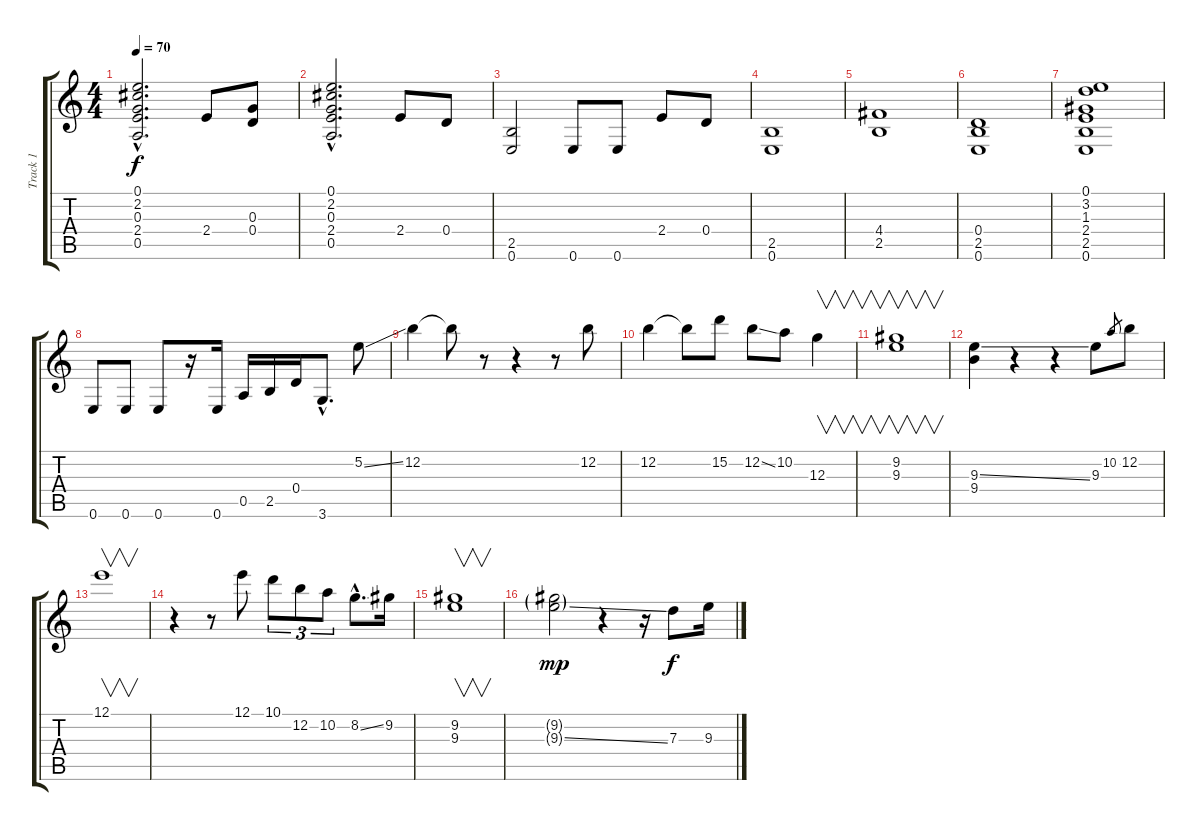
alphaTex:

\track ("Track 1" "Track 1") {instrument electricguitarclean}
\staff {score tabs}
\tuning (E4 B3 G3 D3 A2 E2) {hide}
\ts (4 4)
\tempo 70
\clef g2
\ks c
(0.1{hac} 2.2{hac} 0.3{hac} 2.4{hac} 0.5{hac}).2{d dy f} 2.4.8 (0.3 0.4).8 |
(0.1{hac} 2.2{hac} 0.3{hac} 2.4{hac} 0.5{hac}).2{d} 2.4.8 0.4.8 |
(2.5 0.6).2 0.6.8 0.6.8 2.4.8 0.4.8 |
(2.5 0.6).1 |
(4.4 2.5).1 |
(0.4 2.5 0.6).1 |
(0.1 3.2 1.3 2.4 2.5 0.6).1 |
0.6.8 0.6.8 0.6.8 r.16 0.6.16 0.5.16 2.5.16 0.4.16 3.6{hac}.8{d} 5.2{ss}.8 |
12.2.4 12.2{t}.8 r.8 r.4 r.8 12.2.8 |
12.2.4 12.2{t}.8 15.2.8 12.2{ss}.8 10.2.8 12.3.4{v} |
(9.2 9.3).1{v} |
(9.3{ss} 9.4).4 r.4 r.4 9.3.8 10.2.8{gr} 12.2.8 |
12.1.1{v} |
r.4 r.8 12.1.8 10.1.8{tu (3 2)} 12.2.8{tu (3 2)} 10.2.8{tu (3 2)} 8.2{ss hac}.8{d} 9.2.16 |
(9.2 9.3).1{v} |
(9.2{ss g} 9.3{ss g}).2{dy mp} r.4 r.16 7.3.8{dy f} 9.3.16
